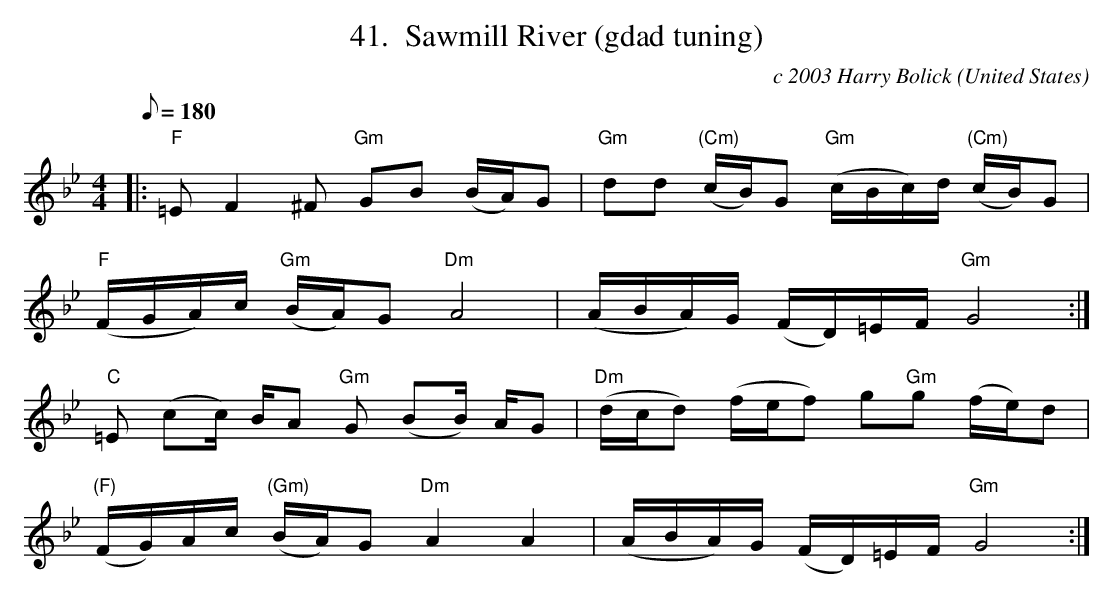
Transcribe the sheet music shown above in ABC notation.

X:1
T:41.  Sawmill River (gdad tuning)
C:c 2003 Harry Bolick
O:United States
M:4/4
L:1/8
Q:180
K:Gm
 |: "F"  =EF2^F "Gm"GB (B/2A/2)G| "Gm"dd "(Cm)" (c/2B/2)G "Gm"(c/2B/2c/2)d/2 "(Cm)"(c/2B/2)G|
 "F" (F/2G/2A/2)c/2 "Gm"(B/2A/2)G"Dm" A4| (A/2B/2A/2)G/2 (F/2D/2)=E/2F/2 "Gm" G4:|
"C" =E (cc/2) B/2A "Gm" G (BB/2) A/2G | "Dm" (d/2c/2d)  (f/2e/2f) g"Gm"g  (f/2e/2)d |
"(F)" (F/2G/2)A/2c/2 "(Gm)"(B/2A/2)G "Dm"  A2 A2 | (A/2B/2A/2)G/2 (F/2D/2)=E/2F/2 "Gm" G4:|
